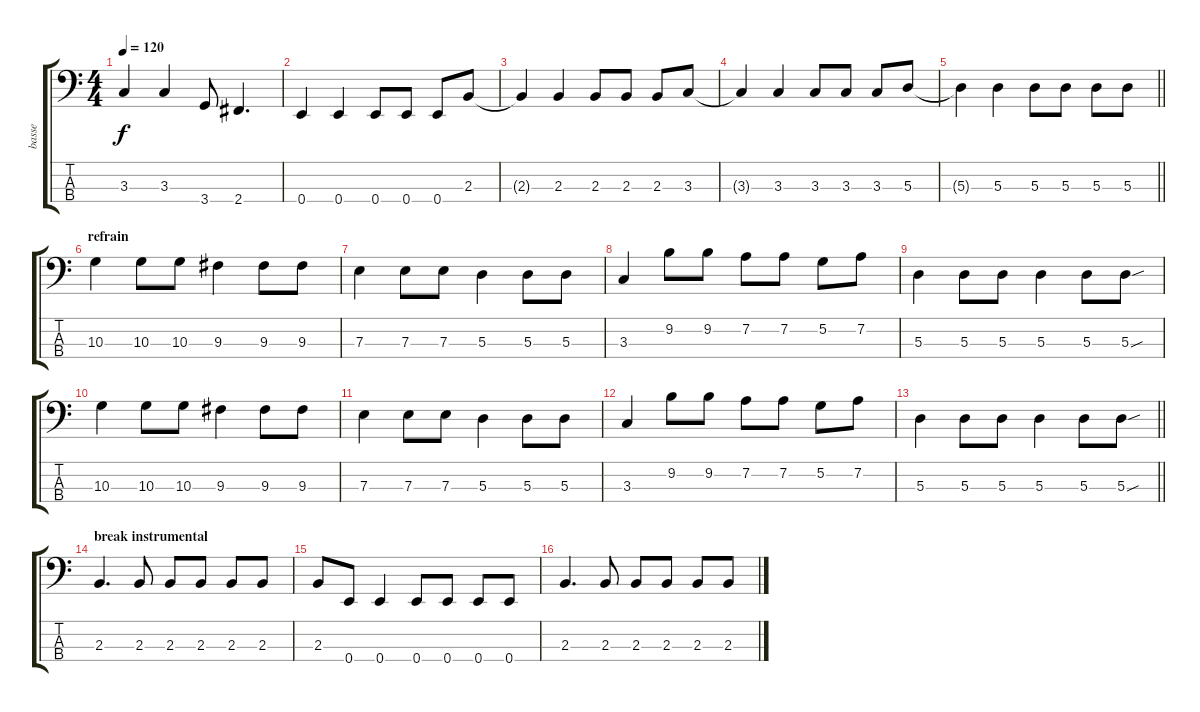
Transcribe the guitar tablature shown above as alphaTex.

\track ("basse" "basse") {instrument electricbassfinger}
\staff {score tabs}
\tuning (G2 D2 A1 E1) {hide}
\ts (4 4)
\tempo 120
\clef f4
\ks c
3.3.4{dy f} 3.3.4 3.4.8 2.4.4{d} |
0.4.4 0.4.4 0.4.8 0.4.8 0.4.8 2.3.8 |
2.3{t}.4 2.3.4 2.3.8 2.3.8 2.3.8 3.3.8 |
3.3{t}.4 3.3.4 3.3.8 3.3.8 3.3.8 5.3.8 |
\barLineRight lightlight
5.3{t}.4 5.3.4 5.3.8 5.3.8 5.3.8 5.3.8 |
\section ("" "refrain")
10.3.4 10.3.8 10.3.8 9.3.4 9.3.8 9.3.8 |
7.3.4 7.3.8 7.3.8 5.3.4 5.3.8 5.3.8 |
3.3.4 9.2.8 9.2.8 7.2.8 7.2.8 5.2.8 7.2.8 |
5.3.4 5.3.8 5.3.8 5.3.4 5.3.8 5.3{sou}.8 |
10.3.4 10.3.8 10.3.8 9.3.4 9.3.8 9.3.8 |
7.3.4 7.3.8 7.3.8 5.3.4 5.3.8 5.3.8 |
3.3.4 9.2.8 9.2.8 7.2.8 7.2.8 5.2.8 7.2.8 |
\barLineRight lightlight
5.3.4 5.3.8 5.3.8 5.3.4 5.3.8 5.3{sou}.8 |
\section ("" "break instrumental")
2.3.4{d} 2.3.8 2.3.8 2.3.8 2.3.8 2.3.8 |
2.3.8 0.4.8 0.4.4 0.4.8 0.4.8 0.4.8 0.4.8 |
2.3.4{d} 2.3.8 2.3.8 2.3.8 2.3.8 2.3.8
